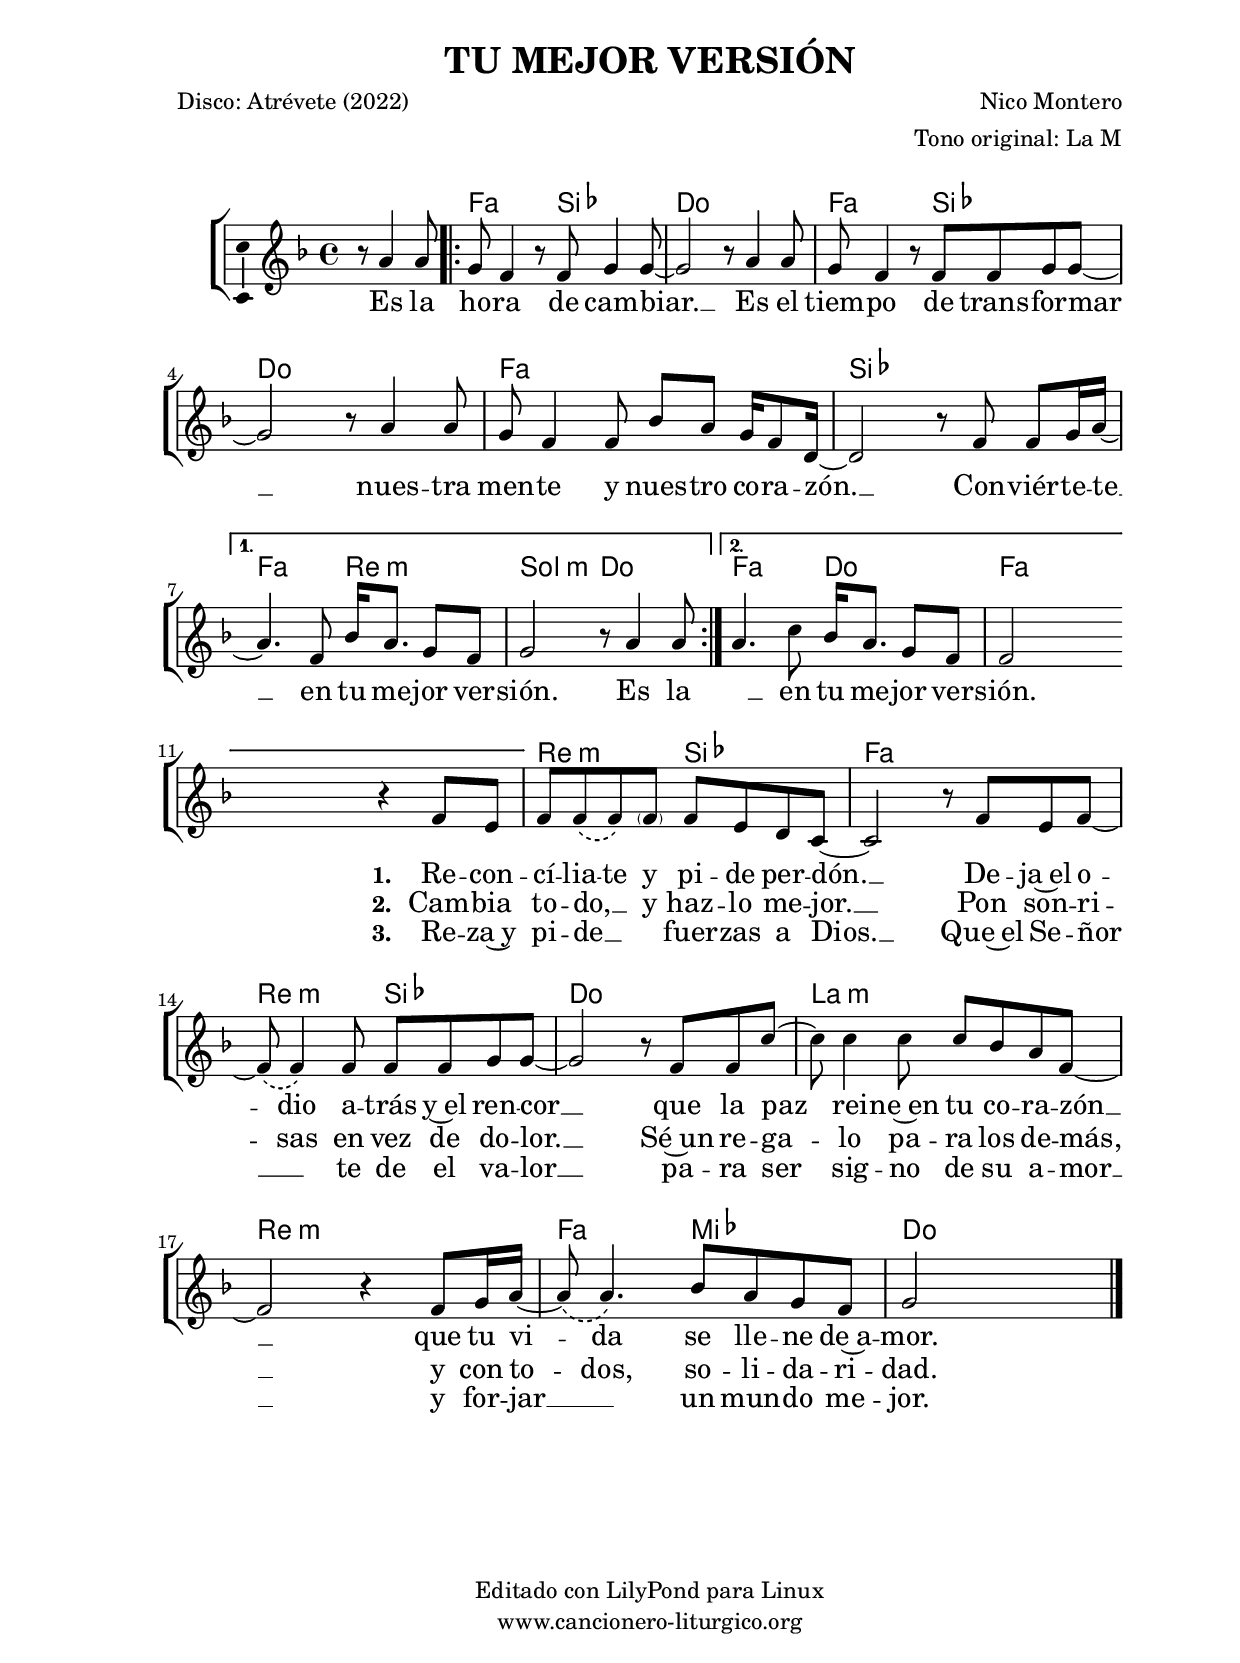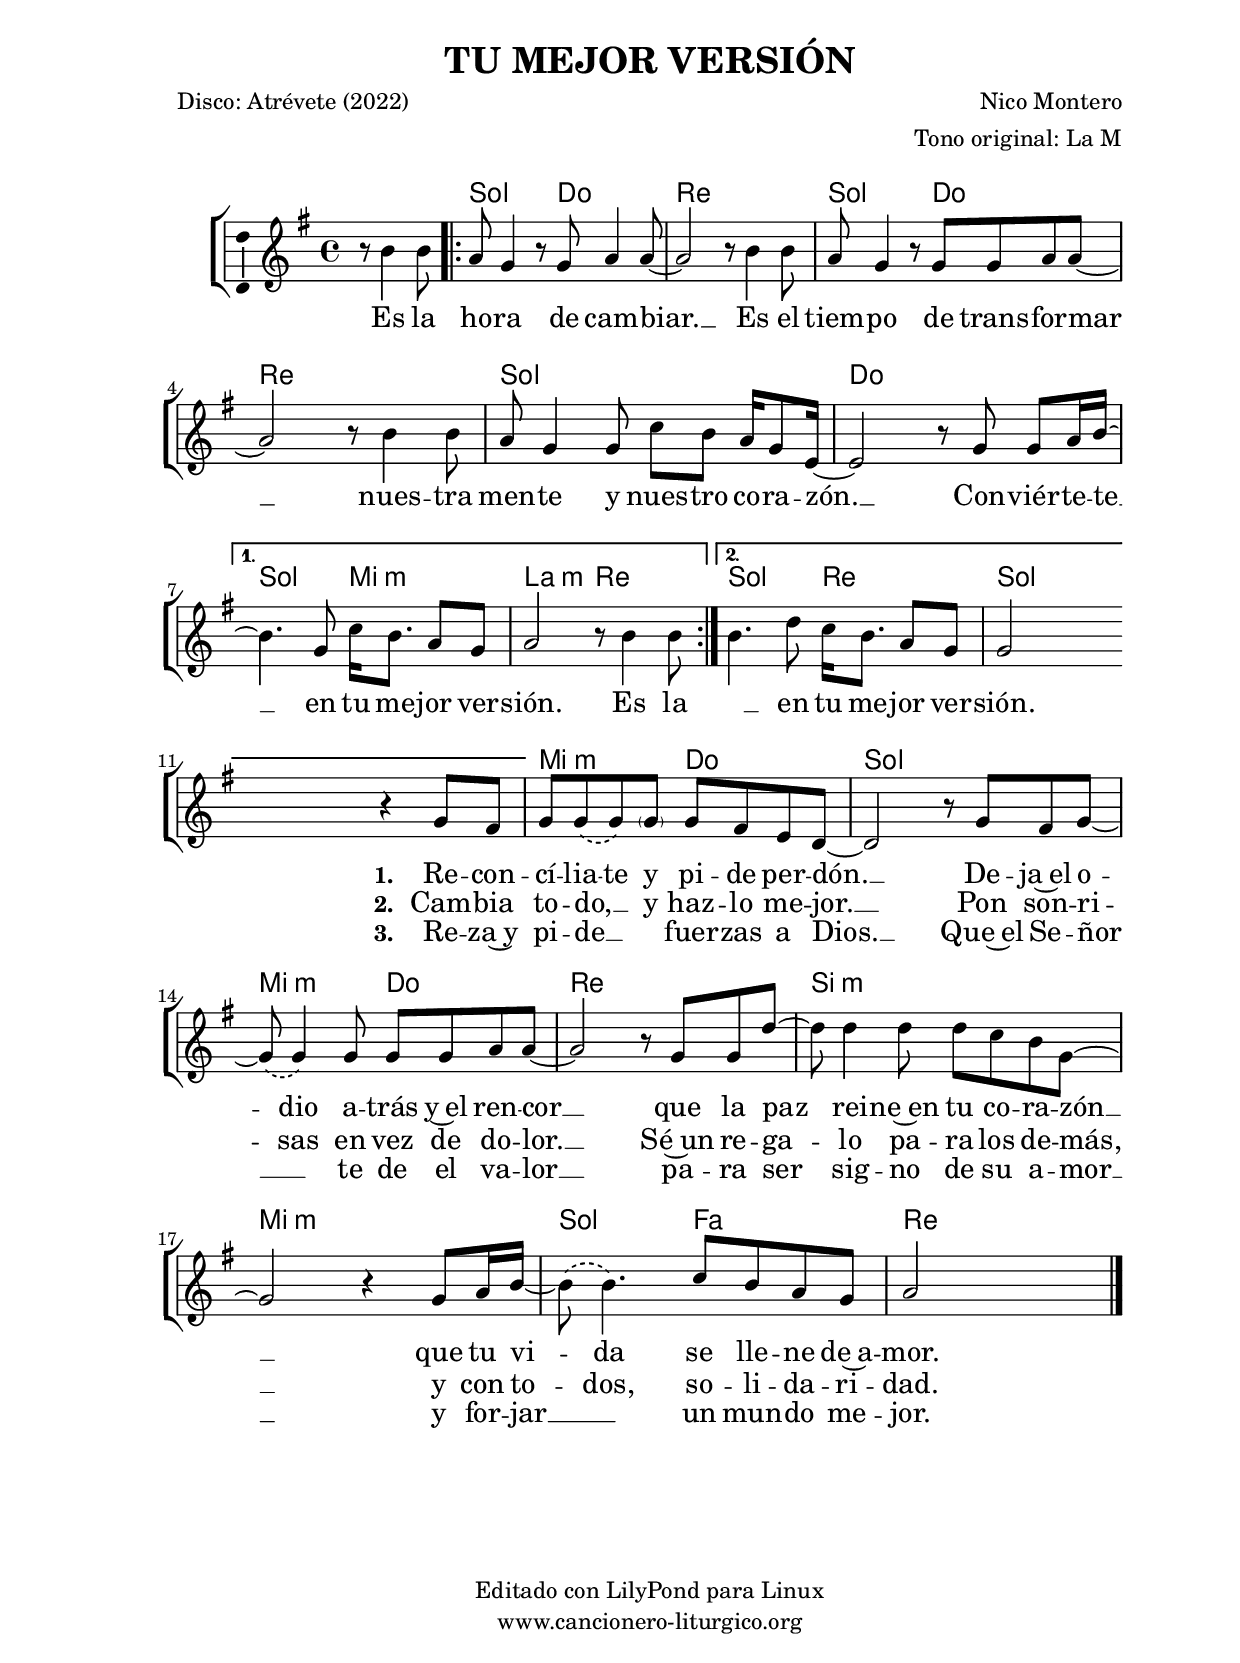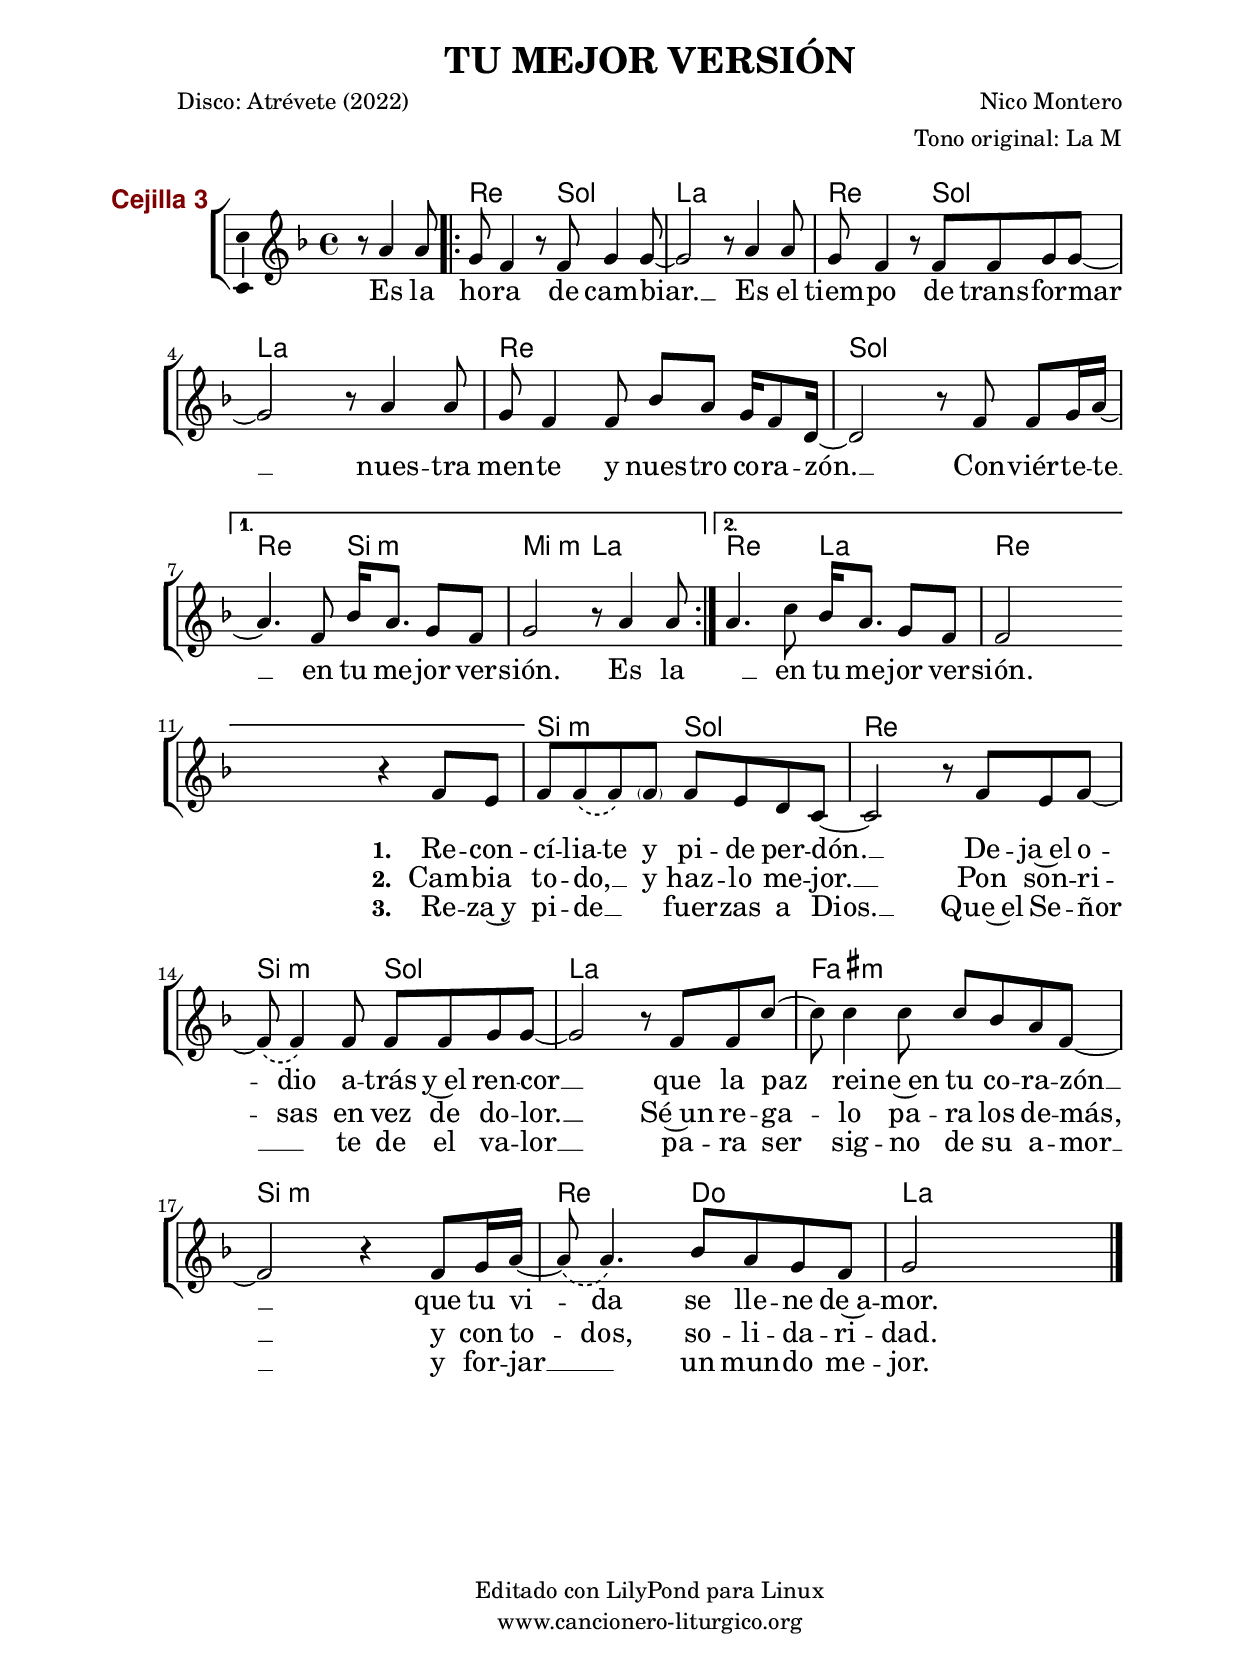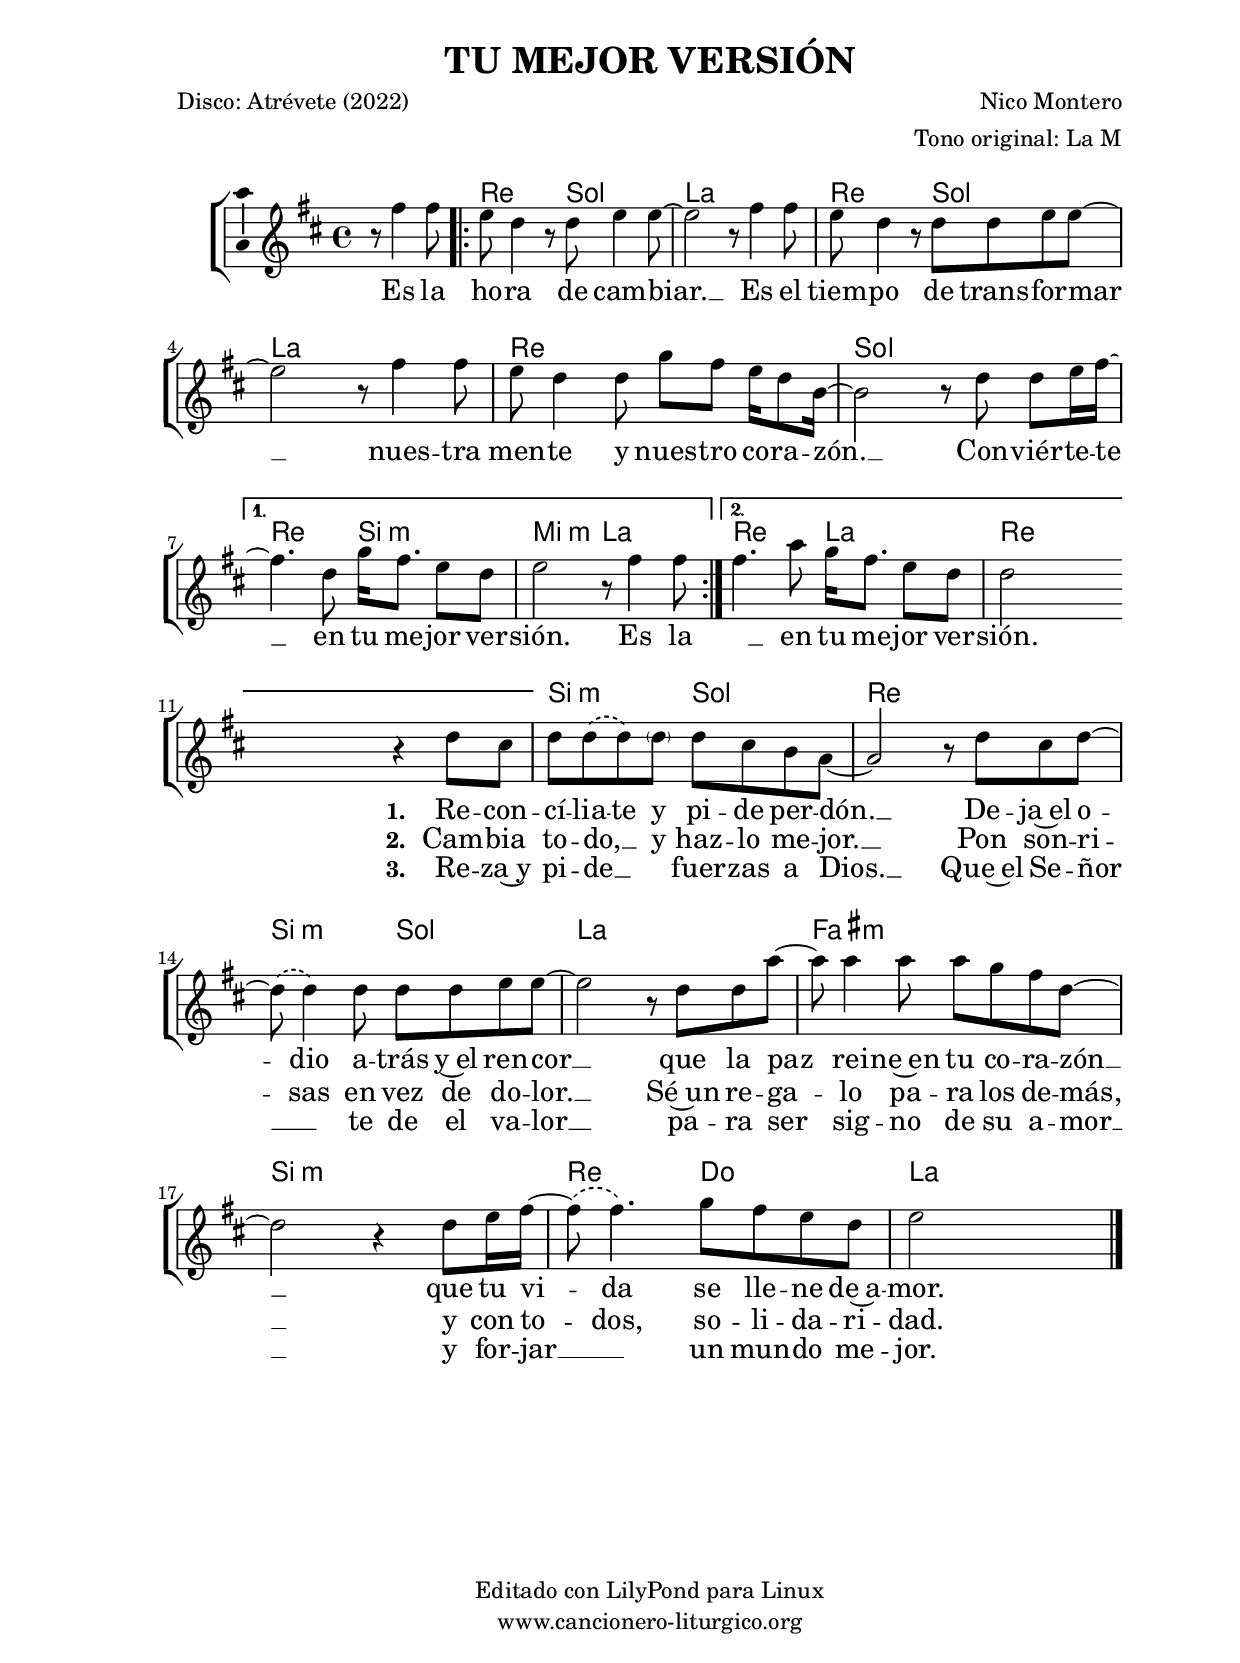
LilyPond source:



%versión de lilypond para la que se ha escrito esta partitura:
\version "2.16.0"

	%Tamaño papel
	#(set-default-paper-size "a4")
	%Tamaño partitura
	#(set-global-staff-size 20)
	%No responde al pulsar sobre una nota
	#(ly:set-option 'point-and-click #f)

%parámetros del encabezamiento:
\header {
	title = "TU MEJOR VERSIÓN"
	subtitle = ""
	composer = "Nico Montero"
	poet = "Disco: Atrévete (2022)"
	meter = ""
	arranger = "Tono original: La M"
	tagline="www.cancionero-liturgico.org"
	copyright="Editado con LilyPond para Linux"
	tiempo = ""
	usos = "Comunión"
	letra = ""
	}

%parámetros asociados al papel:
\paper  {
	oddHeaderMarkup = \markup {\fill-line { \on-the-fly #not-first-page \fromproperty #'header:title \on-the-fly #not-first-page \fromproperty #'header:composer }}
	evenHeaderMarkup = \markup {\fill-line { \fromproperty #'header:composer \fromproperty #'header:title }}
	#(set-paper-size "a4")
	print-page-number = ##f
	first-page-number = 1
	print-first-page-number = ##f
%	head-separation = 3.0 \cm
	top-margin = 2.0 \cm
	bottom-margin = 0.5\cm
%%%	bottom-margin = -1.0\cm
	left-margin = 3.0 \cm
	line-width = 16.0 \cm 
	indent = 8\mm
	interscoreline = 2.\mm
	between-system-space = 15\mm
%	para que las partituras no llenen la hoja:
	ragged-bottom = ##t
%	idem para la última hoja:
	ragged-last-bottom = ##f
%	para que las partituras llenen el ancho del papel:
	ragged-last = ##f
	after-title-space = 2.5 \cm
%page-count=1
%system-count=12

	%Flexible Vertical Spacing
%	markup-markup-spacing =
%	#'((basic-distance . 15) (minimum-distance . 15) (padding . 3))
	markup-system-spacing =
	#'((basic-distance . 15) (minimum-distance . 15) (padding . 3))
	system-system-spacing =
	#'((basic-distance . 15) (minimum-distance . 15) (padding . 3))
	score-system-spacing =
	#'((basic-distance . 15) (minimum-distance . 15) (padding . 5))
%	top-system-spacing = % header
%	#'((basic-distance . 8) (minimum-distance . 0) (padding . 3))
%	top-markup-spacing =
%	#'((basic-distance . 20) (minimum-distance . 20) (padding . 3))
	last-bottom-spacing = % footer
	#'((basic-distance . 5) (minimum-distance . 5) (padding . 3))
%	score-markup-spacing =
%	#'((basic-distance . 16) (minimum-distance . 13) (padding . 3))

	}


%parámetros que afectan a toda la partitura:
global =  {
	%clave de sol (G):
	\clef G
	%armadura:
	\transpose a f
	\key a \major
	\tempo 4=116
	\set Score.tempoHideNote = ##t
	}


acordes = {
	\italianChords
	\chordmode {
	\transpose a f
{

s2

\repeat volta 2 {
a2 d e e
a d e e
a a d d
}
\alternative {
{
a2 fis:m b:m e
}
{
a2 e
a2

s2
s2

a2
}
}

fis2:m d a a
fis2:m d e e
cis2:m cis:m fis:m fis:m
a2 g e s2

	}
	}
}

melodia = 
	\transpose a f
{
	\relative c''{

\time 4/4

\phrasingSlurDashed

\partial2

%%%00:16
r8 cis4 cis8

\repeat volta 2 {
b8 a4 r8 a8 b4 b8~
b2 r8 cis4 cis8
b8 a4 r8 a8 a b b~
b2 r8 cis4 cis8
b8 a4 a8 d cis b16 a8 fis16~
fis2 r8 a8 a b16 cis~
}
\alternative {
{
cis4. a8 d16 cis8. b8 a
b2 r8 cis4 cis8
}
{
cis4. e8 d16 cis8. b8 a
a2

s2
\break
\bar ""
s2

%%%00:50
%%%01:39
%%%02:13
r4 a8 gis
}
}

a8 a \(a\) \parenthesize a a gis fis e~
e2 r8 a8 gis a~
a8 \(a4\) a8 a a b b~
b2 r8 a8 a e'~
e8 e4 e8 e d cis a~
a2 r4 a8 b16 cis~
cis8 \(cis4.\) d8 cis b a
%%%%%%%%%%%cis8 \(cis4.\) d16 cis8. b8 a
b2 s2

\bar "|."

	}
	}


texto = \lyricmode {

Es la
ho -- ra de cam -- biar. __
Es el tiem -- po de trans -- for -- mar __
nues -- tra men -- te y nues -- tro co -- ra -- zón. __
Con -- viér -- te -- te __ en tu me -- jor ver -- sión.
Es la
"  " __ en tu me -- jor ver -- sión.

\set stanza =#"1. " 
Re -- con -- cí -- lia -- te y pi -- de per -- dón. __
De -- ja~el o -- dio a -- trás y~el ren -- cor __
que la paz rei -- ne~en tu co -- ra -- zón __
que tu vi -- da se lle -- ne de~a -- mor.

}

textodos = \lyricmode {

\skip4 \skip4 \skip4 \skip4 \skip4 \skip4 \skip4 \skip4
\skip4 \skip4 \skip4 \skip4 \skip4 \skip4 \skip4 \skip4
\skip4 \skip4 \skip4 \skip4 \skip4 \skip4 \skip4 \skip4
\skip4 \skip4 \skip4 \skip4 \skip4 \skip4 \skip4 \skip4
\skip4 \skip4 \skip4 \skip4 \skip4 \skip4 \skip4 \skip4
\skip4 \skip4 \skip4 \skip4

\set stanza =#"2. " 
Cam -- bia to -- do, __ _ y haz -- lo me -- jor. __
Pon son -- ri -- sas en vez de do -- lor. __
Sé~un re -- ga -- lo pa -- ra los de -- más, __
y con to -- dos, so -- li -- da -- ri -- dad.

}

textotres = \lyricmode {

\skip4 \skip4 \skip4 \skip4 \skip4 \skip4 \skip4 \skip4
\skip4 \skip4 \skip4 \skip4 \skip4 \skip4 \skip4 \skip4
\skip4 \skip4 \skip4 \skip4 \skip4 \skip4 \skip4 \skip4
\skip4 \skip4 \skip4 \skip4 \skip4 \skip4 \skip4 \skip4
\skip4 \skip4 \skip4 \skip4 \skip4 \skip4 \skip4 \skip4
\skip4 \skip4 \skip4 \skip4

\set stanza =#"3. " 
Re -- za~y pi -- de __ _  "  " fuer -- zas a Dios. __
Que~el Se -- ñor __ _ te de el va -- lor __
pa -- ra ser sig -- no de su a -- mor __
y for -- jar __ _ un mun -- do me -- jor.

}


acordesStaff = \context ChordNames = acordesStaff <<
	\set chordChanges = ##t
	\acordes
	>>


%%%%%%%%%%%%%%%%%%%%%%%%%%%%%%%%%%% CEJILLA %%%%%%%%%%%%%%%%%%%%%%%%%%%%%%%%%%%
acordescejilla = {
%%%	\override ChordNames.ChordName #'font-size = #-1
%%%	\override ChordNames.ChordName #'font-series = #'bold
	\transpose f d {
		\acordes
		}
	}

acordescejillaStaff = \context ChordNames = acordescejillaStaff <<
	\set Staff.instrumentName = \markup \with-color #darkred \larger \bold \sans "Cejilla 3"
	\set chordChanges = ##t
	\acordescejilla
	>>
%%%%%%%%%%%%%%%%%%%%%%%%%%%%%%%%%%% CEJILLA %%%%%%%%%%%%%%%%%%%%%%%%%%%%%%%%%%%


vozStaff = \context Voice = vozStaff
\with {\consists "Ambitus_engraver"}
<<
%	\set Staff.instrumentName = ""
%	\set Staff.shortInstrumentName = ""
%	\set Staff.midiInstrument = #"clarinet"
%	\set Staff.midiInstrument = #"cello"
%	\set Staff.midiInstrument = #"flute"
	\set Staff.midiInstrument = #"electric guitar (jazz)"
%	\set Staff.midiInstrument = #"english horn"
%	\set Staff.midiInstrument = #"violin"
%	\set Staff.midiInstrument = #"glockenspiel"
	\set Staff.midiMinimumVolume = #0.7
	\set Staff.midiMaximumVolume = #0.9
	\global
	\melodia
	>>


textoStaff = \context Lyrics = textoStaff <<
	\lyricsto vozStaff \texto
	>>

textodosStaff = \context Lyrics = textodosStaff <<
	\lyricsto vozStaff \textodos
	>>

textotresStaff = \context Lyrics = textotresStaff <<
	\lyricsto vozStaff \textotres
	>>

\book {
	\score {
		\context ChoirStaff {
			\override StaffGroup.SystemStartBracket #'collapse-height = #1
			\override Score.SystemStartBar #'collapse-height = #1
			<<
			\acordesStaff
			\vozStaff
			\textoStaff
			\textodosStaff
			\textotresStaff
			>>
			}
		\layout {
	    		\context {
				\Lyrics
				\override LyricText #'font-size = #2
				}
	   		 \context {
				\Score
				%fontSize = #3
				\override StaffSymbol #'staff-space = #(magstep +3)
				%\override Beam #'thickness = #0.55
				%\override SpacingSpanner #'spacing-increment = #1.0
				%\override Slur #'height-limit = #1.5
				}
%system-count=10
			}
		}
	\score {
		\unfoldRepeats
		\context ChoirStaff {
			<<
			\acordesStaff
			\vozStaff
			>>
			}
		\midi {
	  		\context {
	  			\Score
				tempoWholesPerMinute = #(ly:make-moment 70 4)
				}
			}
		}
	}


%Partitura para guitarra
#(define output-suffix "G")
\book {
	\score {
		\context ChoirStaff {
			\override StaffGroup.SystemStartBracket #'collapse-height = #1
			\override Score.SystemStartBar #'collapse-height = #1
			<<
			\acordescejillaStaff
			\vozStaff
			\textoStaff
			\textodosStaff
			\textotresStaff
			>>
			}
		\layout {
%%%%%%%%%%%%%%%%%%%%%%%%%%%%%%%%%%% CEJILLA %%%%%%%%%%%%%%%%%%%%%%%%%%%%%%%%%%%
			\context {
				\ChordNames \consists Instrument_name_engraver
				}
%%%%%%%%%%%%%%%%%%%%%%%%%%%%%%%%%%% CEJILLA %%%%%%%%%%%%%%%%%%%%%%%%%%%%%%%%%%%
	    		\context {
				\Lyrics
				\override LyricText #'font-size = #2
				}
	   		 \context {
				\Score
				%fontSize = #3
				\override StaffSymbol #'staff-space = #(magstep +3)
				%\override Beam #'thickness = #0.55
				%\override SpacingSpanner #'spacing-increment = #1.0
				%\override Slur #'height-limit = #1.5
				}
%system-count=10
			}
		}
	}


#(define output-suffix "C")
\book {
	\score {
		\context ChoirStaff {
			\override StaffGroup.SystemStartBracket #'collapse-height = #1
			\override Score.SystemStartBar #'collapse-height = #1
\transpose c d
			<<
			\acordesStaff
			\vozStaff
			\textoStaff
			\textodosStaff
			\textotresStaff
			>>
			}
		\layout {
	    		\context {
				\Lyrics
				\override LyricText #'font-size = #2
				}
	   		 \context {
				\Score
				%fontSize = #3
				\override StaffSymbol #'staff-space = #(magstep +3)
				%\override Beam #'thickness = #0.55
				%\override SpacingSpanner #'spacing-increment = #1.0
				%\override Slur #'height-limit = #1.5
				}
%system-count=10
			}
		}
	}


#(define output-suffix "S")
\book {
	\score {
		\context ChoirStaff {
			\override StaffGroup.SystemStartBracket #'collapse-height = #1
			\override Score.SystemStartBar #'collapse-height = #1
\transpose c a
			<<
			\acordesStaff
			\vozStaff
			\textoStaff
			\textodosStaff
			\textotresStaff
			>>
			}
		\layout {
	    		\context {
				\Lyrics
				\override LyricText #'font-size = #2
				}
	   		 \context {
				\Score
				%fontSize = #3
				\override StaffSymbol #'staff-space = #(magstep +3)
				%\override Beam #'thickness = #0.55
				%\override SpacingSpanner #'spacing-increment = #1.0
				%\override Slur #'height-limit = #1.5
				}
%system-count=10
			}
		}
	}

